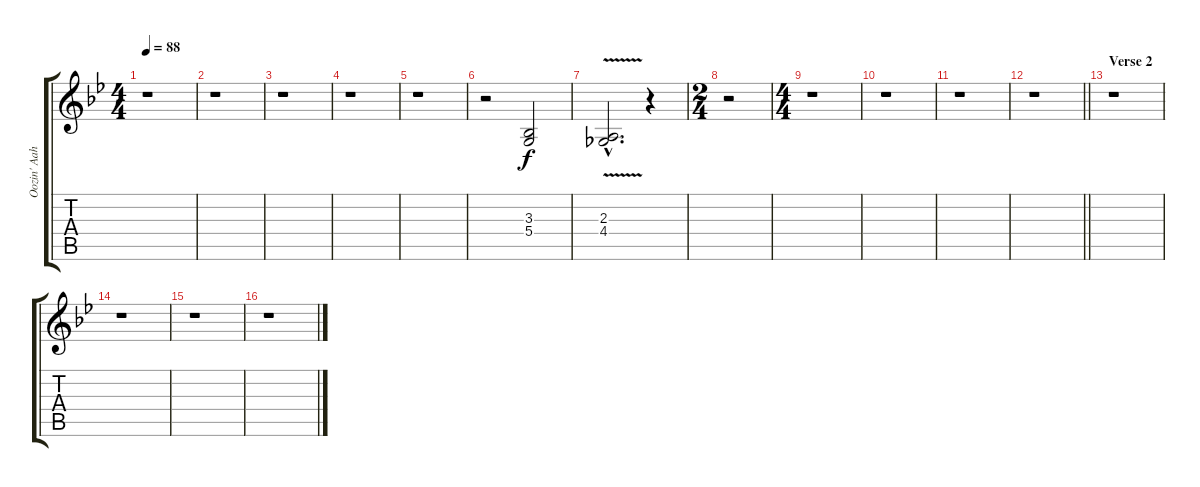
\track ("Oozin' Aahs" "Oozin' Aah") {instrument choiraahs}
\staff {score tabs}
\tuning (E4 B3 G3 D3 A2 E2) {hide}
\ts (4 4)
\tempo 88
\clef g2
\ks gminor
r.1{dy f} |
r.1 |
r.1 |
r.1 |
r.1 |
r.2 (3.3 5.4).2 |
(2.3{v hac} 4.4{v hac}).2{d} r.4 |
\ts (2 4)
r.2 |
\ts (4 4)
r.1 |
r.1 |
r.1 |
\barLineRight lightlight
r.1 |
\section ("" "Verse 2")
r.1 |
r.1 |
r.1 |
r.1
